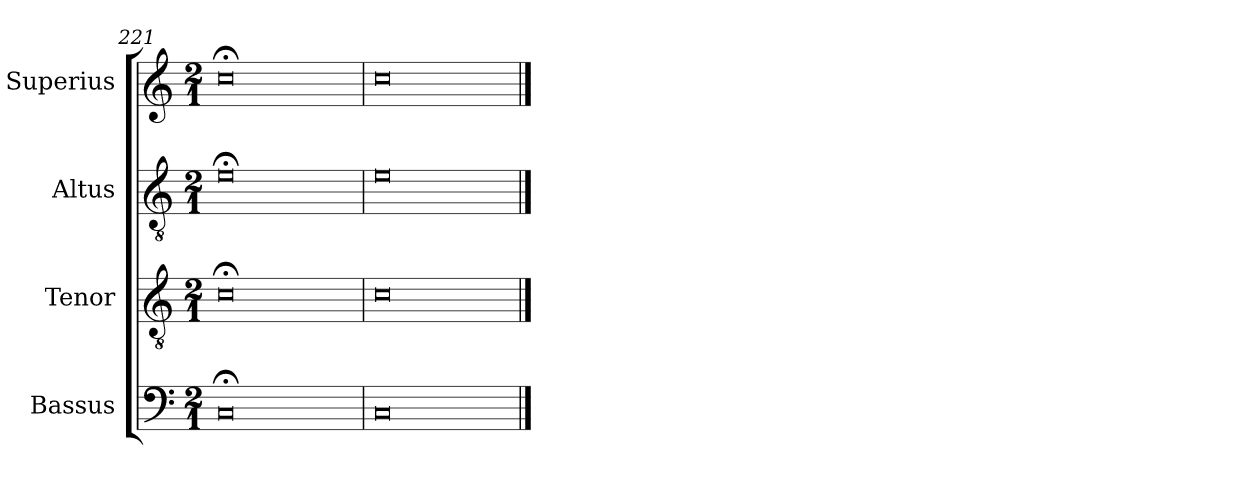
**kern	**kern	**kern	**kern
*part4	*part3	*part2	*part1
*staff4	*staff3	*staff2	*staff1
*I"Bassus	*I"Tenor	*I"Altus	*I"Superius
*I'B	*I'T	*I'A	*I'S
*clefF4	*clefGv2	*clefGv2	*clefG2
*k[]	*k[]	*k[]	*k[]
*M2/1	*M2/1	*M2/1	*M2/1
=221	=221	=221	=221
0C;<	0c;<	0e;<	0cc;<
=222	=222	=222	=222
0C	0c	0e	0cc
==	==	==	==
*-	*-	*-	*-
